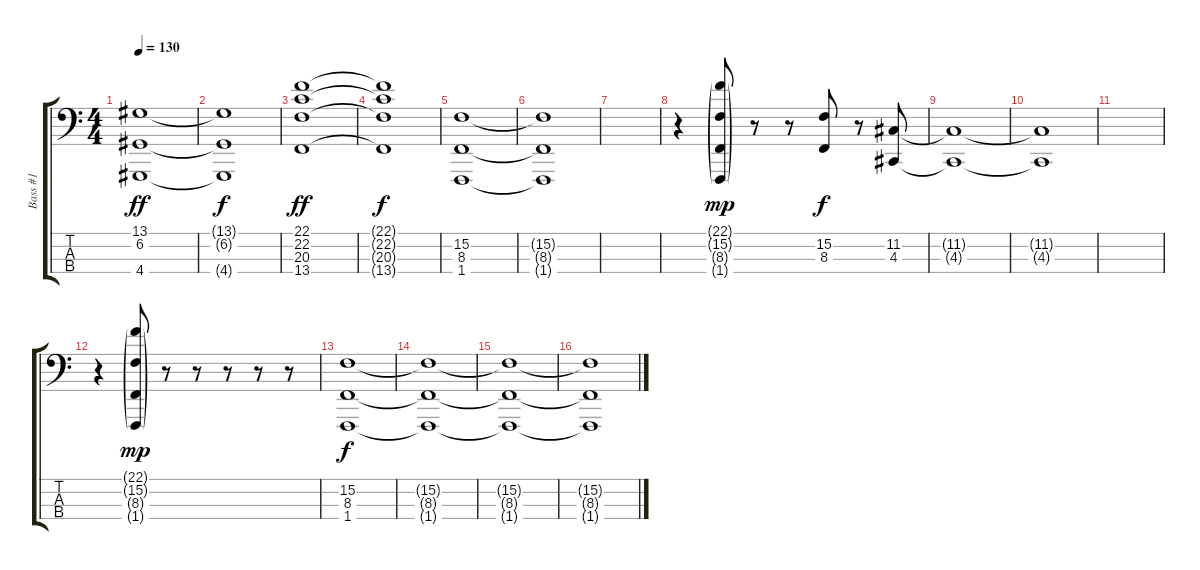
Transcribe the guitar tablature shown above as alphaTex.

\track ("Bass #1" "Bass #1") {instrument lead1square}
\staff {score tabs}
\tuning (G2 D2 A1 E1) {hide}
\ts (4 4)
\tempo 130
\clef f4
\ks c
(13.1 6.2 4.4).1{dy ff} |
(13.1{t} 6.2{t} 4.4{t}).1{dy f} |
(22.1 22.2 20.3 13.4).1{dy ff} |
(22.1{t} 22.2{t} 20.3{t} 13.4{t}).1{dy f} |
(15.2 8.3 1.4).1 |
(15.2{t} 8.3{t} 1.4{t}).1 |
|
r.4 (22.1{g} 15.2{g} 8.3{g} 1.4{g}).8{dy mp} r.8 r.8 (15.2 8.3).8{dy f} r.8 (11.2 4.3).8 |
(11.2{t} 4.3{t}).1 |
(11.2{t} 4.3{t}).1 |
|
r.4 (22.1{g} 15.2{g} 8.3{g} 1.4{g}).8{dy mp} r.8 r.8 r.8 r.8 r.8 |
(15.2 8.3 1.4).1{dy f} |
(15.2{t} 8.3{t} 1.4{t}).1 |
(15.2{t} 8.3{t} 1.4{t}).1 |
(15.2{t} 8.3{t} 1.4{t}).1
